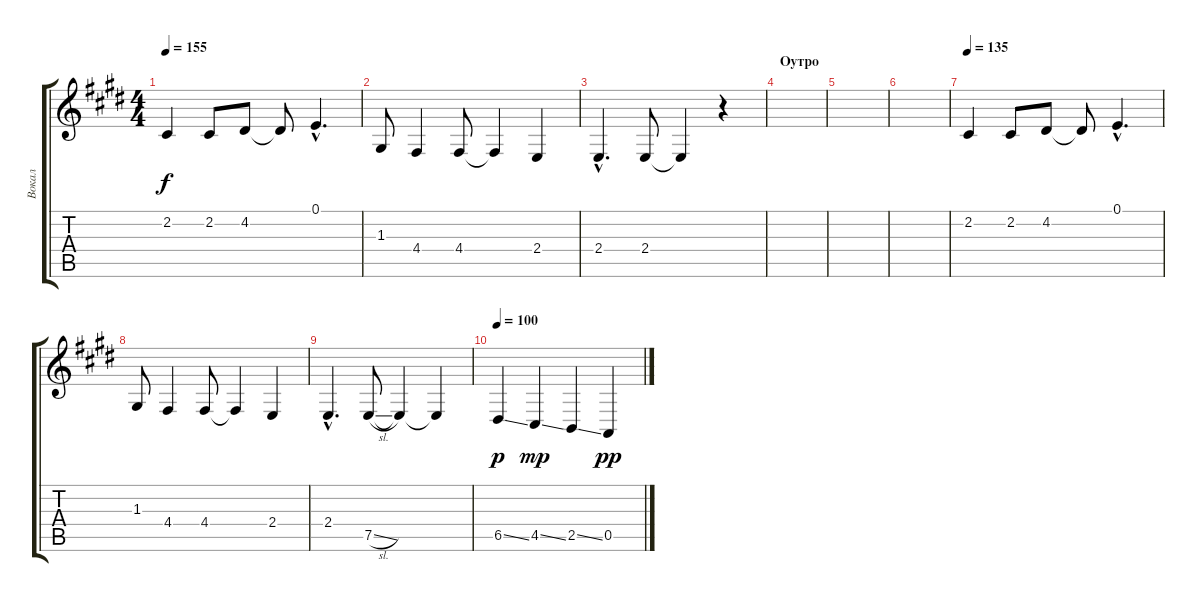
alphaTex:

\track ("Вокал" "Вокал") {instrument viola}
\staff {score tabs}
\tuning (E4 B3 G3 D3 A2 E2) {hide}
\ts (4 4)
\tempo 155
\clef g2
\ks e
2.2.4{dy f} 2.2.8 4.2.8 4.2{t}.8 0.1{hac}.4{d} |
1.3.8 4.4.4 4.4.8 4.4{t}.4 2.4.4 |
2.4{hac}.4{d} 2.4.8 2.4{t}.4 r.4 |
\section ("" "Оутро")
|
|
|
\tempo 135
2.2.4 2.2.8 4.2.8 4.2{t}.8 0.1{hac}.4{d} |
1.3.8 4.4.4 4.4.8 4.4{t}.4 2.4.4 |
2.4{hac}.4{d} 7.5{sl}.8 7.5{t}.4 7.5{t}.4 |
\tempo 100
6.5{ss}.4{dy p} 4.5{ss}.4{dy mp} 2.5{ss}.4 0.5.4{dy pp}
